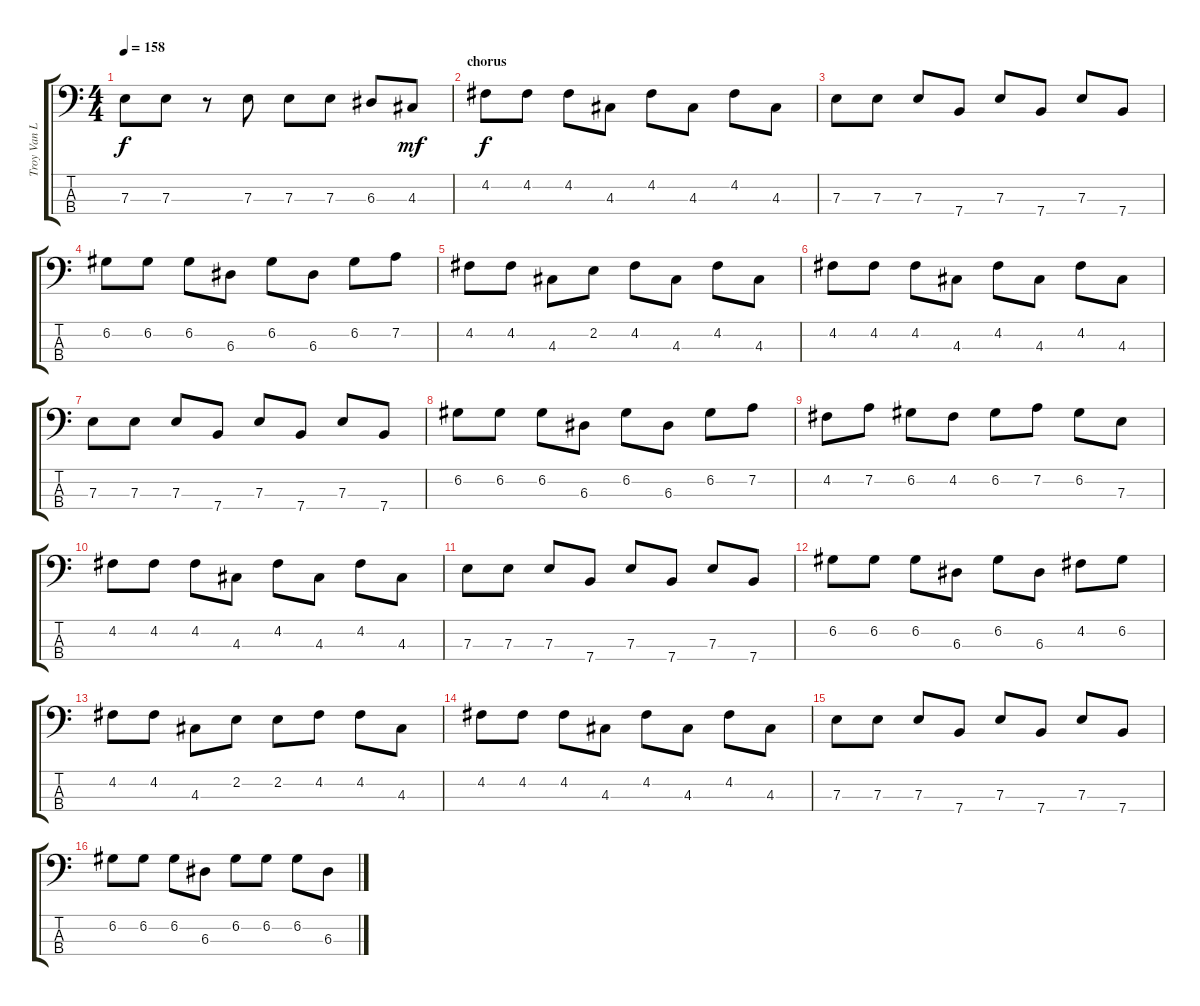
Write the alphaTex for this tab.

\track ("Troy Van Leeuwen - bass" "Troy Van L") {instrument electricbasspick}
\staff {score tabs}
\tuning (G2 D2 A1 E1) {hide}
\ts (4 4)
\tempo 158
\clef f4
\ks c
7.3.8{dy f} 7.3.8 r.8 7.3.8 7.3.8 7.3.8 6.3.8 4.3.8{dy mf} |
\section ("" "chorus")
4.2.8{dy f} 4.2.8 4.2.8 4.3.8 4.2.8 4.3.8 4.2.8 4.3.8 |
7.3.8 7.3.8 7.3.8 7.4.8 7.3.8 7.4.8 7.3.8 7.4.8 |
6.2.8 6.2.8 6.2.8 6.3.8 6.2.8 6.3.8 6.2.8 7.2.8 |
4.2.8 4.2.8 4.3.8 2.2.8 4.2.8 4.3.8 4.2.8 4.3.8 |
4.2.8 4.2.8 4.2.8 4.3.8 4.2.8 4.3.8 4.2.8 4.3.8 |
7.3.8 7.3.8 7.3.8 7.4.8 7.3.8 7.4.8 7.3.8 7.4.8 |
6.2.8 6.2.8 6.2.8 6.3.8 6.2.8 6.3.8 6.2.8 7.2.8 |
4.2.8 7.2.8 6.2.8 4.2.8 6.2.8 7.2.8 6.2.8 7.3.8 |
4.2.8 4.2.8 4.2.8 4.3.8 4.2.8 4.3.8 4.2.8 4.3.8 |
7.3.8 7.3.8 7.3.8 7.4.8 7.3.8 7.4.8 7.3.8 7.4.8 |
6.2.8 6.2.8 6.2.8 6.3.8 6.2.8 6.3.8 4.2.8 6.2.8 |
4.2.8 4.2.8 4.3.8 2.2.8 2.2.8 4.2.8 4.2.8 4.3.8 |
4.2.8 4.2.8 4.2.8 4.3.8 4.2.8 4.3.8 4.2.8 4.3.8 |
7.3.8 7.3.8 7.3.8 7.4.8 7.3.8 7.4.8 7.3.8 7.4.8 |
6.2.8 6.2.8 6.2.8 6.3.8 6.2.8 6.2.8 6.2.8 6.3.8
